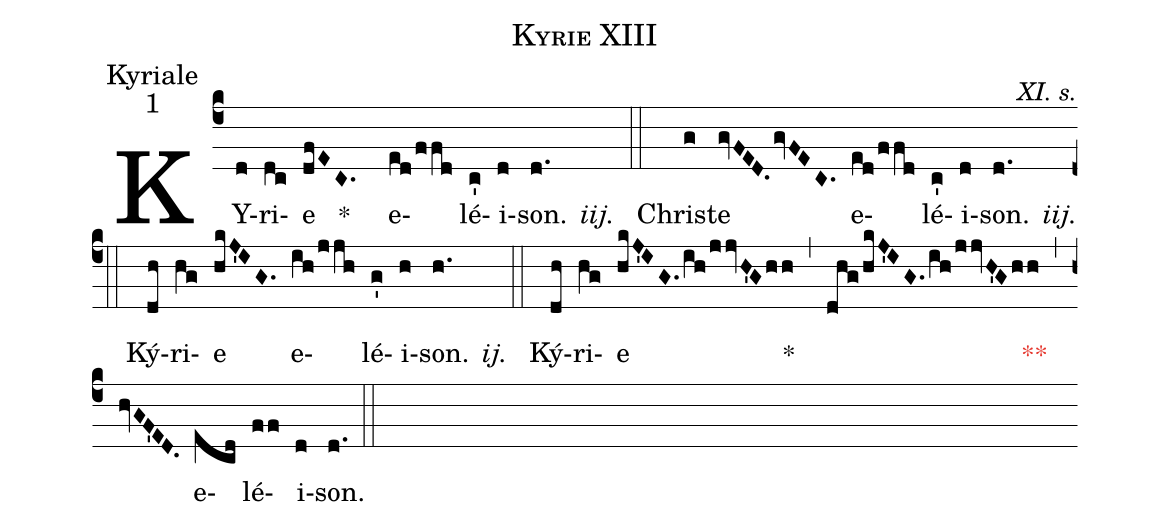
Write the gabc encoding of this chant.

name:Kyrie XIII;
office-part:Kyriale;
mode:1;
commentary:XI. s.;
%%
(c4) KY(d)ri(dc)e(dfEC.) *() () e(ed/ffd)lé(c')i(d)son.(d.) <i>iij.</i>() (::)
Chris(g)te(gvFED.gvFEC.) e(ed/ffd)lé(c')i(d)son.(d.) <i>iij.</i>() (::)
Ký(dh)ri(hg)e(hkJ'IG.) e(ih/jjh)lé(g')i(h)son.(h.) <i>ij.</i>() (::)
Ký(dh)ri(hg)e(hkJ'IG.ih/jjvH'Ghh) *(,) (dhg/hkJ'IG.ih/jjvH'Ghh) <c>**</c>(,) (hvGF'ED.) e(ecd)lé(ff)i(d)son.(d.) (::)
